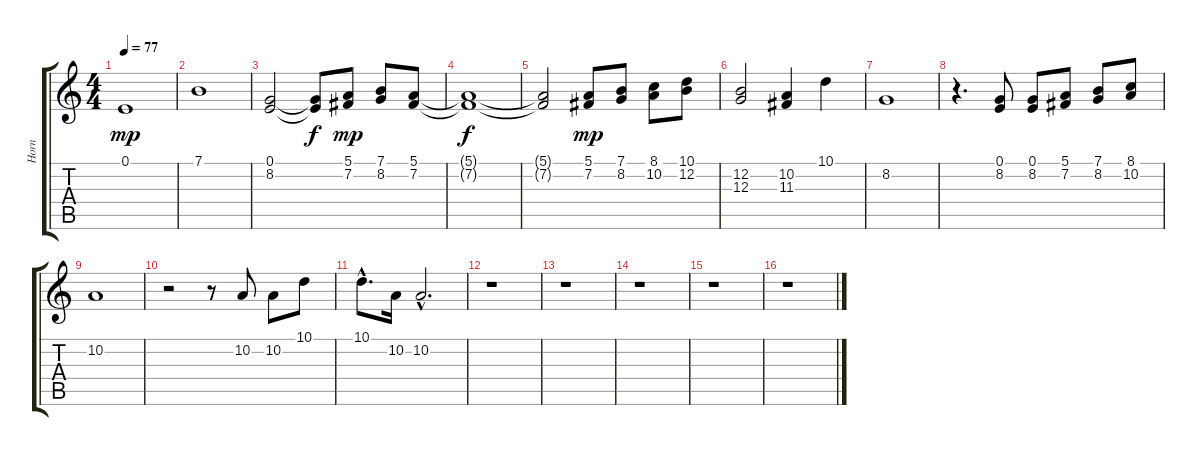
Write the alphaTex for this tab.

\track ("Horn" "Horn") {instrument frenchhorn}
\staff {score tabs}
\tuning (E4 B3 G3 D3 A2 E2) {hide}
\ts (4 4)
\tempo 77
\clef g2
\ks c
0.1.1{dy mp} |
7.1.1 |
(0.1 8.2).2 (0.1{t} 8.2{t}).8{dy f} (5.1 7.2).8{dy mp} (7.1 8.2).8 (5.1 7.2).8 |
(5.1{t} 7.2{t}).1{dy f} |
(5.1{t} 7.2{t}).2 (5.1 7.2).8{dy mp} (7.1 8.2).8 (8.1 10.2).8 (10.1 12.2).8 |
(12.2 12.3).2 (10.2 11.3).4 10.1.4 |
8.2.1 |
r.4{d} (0.1 8.2).8 (0.1 8.2).8 (5.1 7.2).8 (7.1 8.2).8 (8.1 10.2).8 |
10.2.1 |
r.2 r.8 10.2.8 10.2.8 10.1.8 |
10.1{hac}.8{d} 10.2.16 10.2{hac}.2{d} |
r.1 |
r.1 |
r.1 |
r.1 |
r.1
